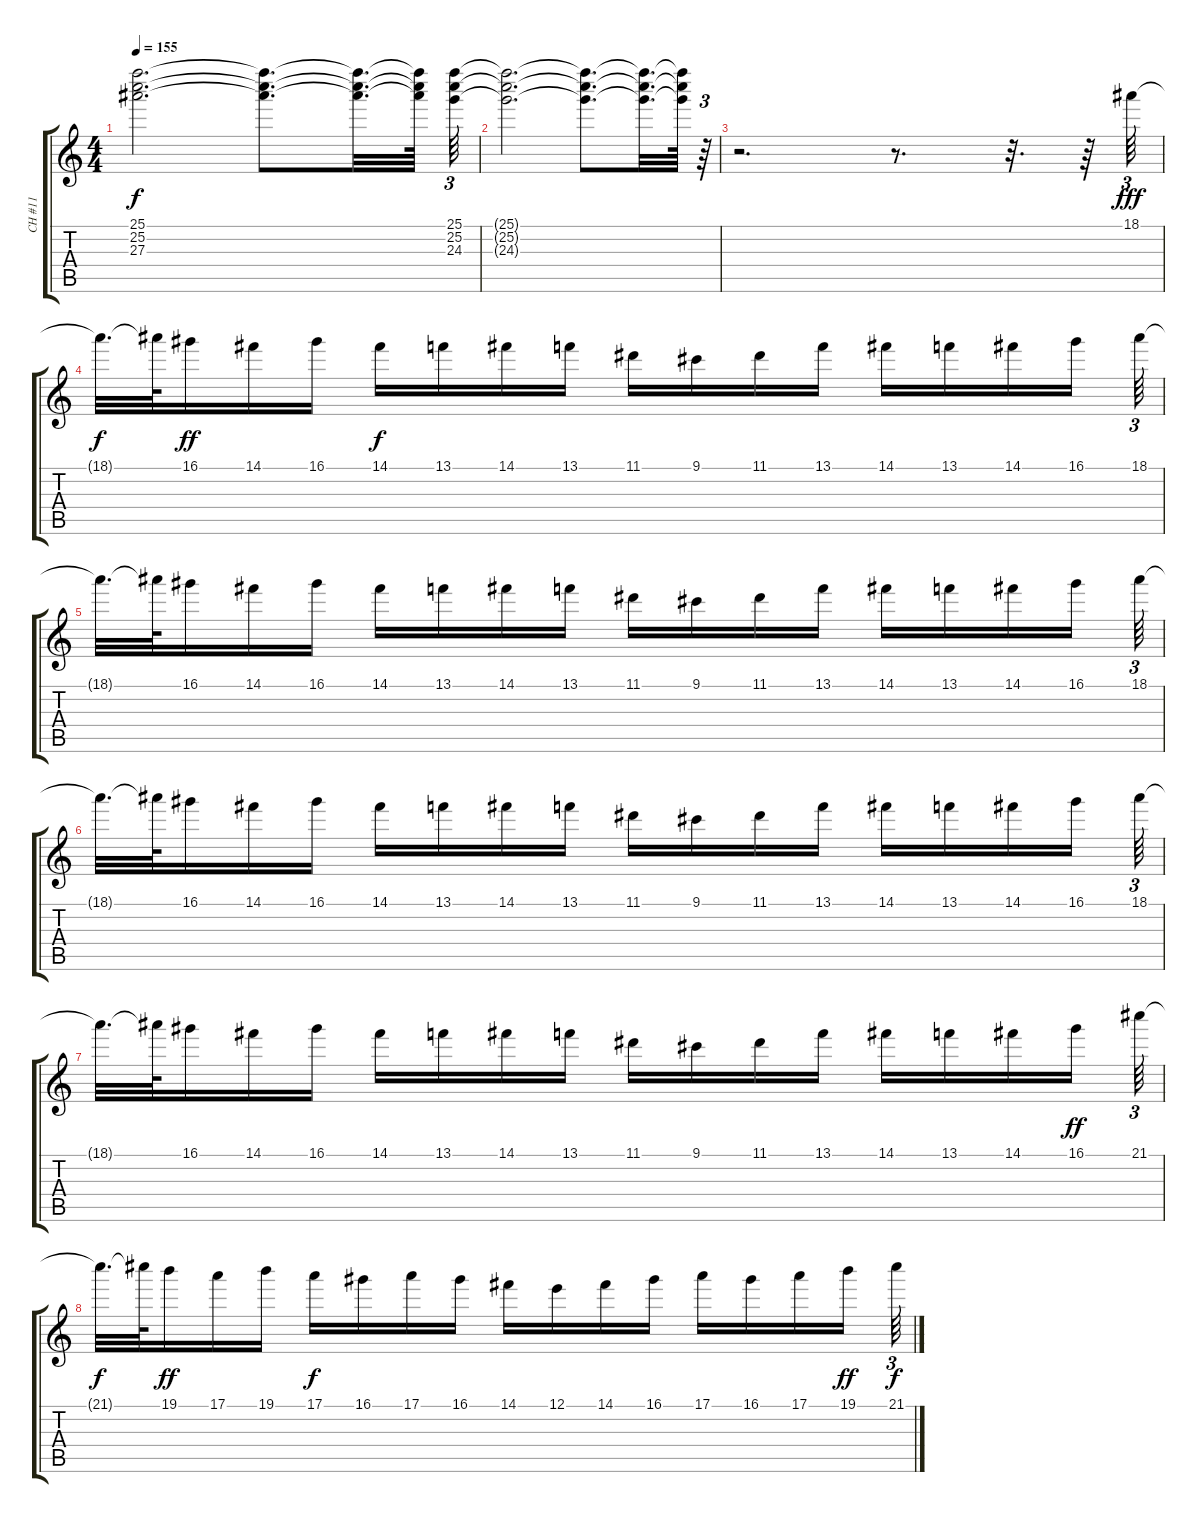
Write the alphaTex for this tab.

\track ("CH #11" "CH #11") {instrument acousticguitarnylon}
\staff {score tabs}
\tuning (E4 B3 G3 D3 A2 E2) {hide}
\ts (4 4)
\tempo 155
\clef g2
\ks c
(25.1{t} 25.2{t} 27.3{t}).2{d dy f} (25.1{t} 25.2{t} 27.3{t}).8{d} (25.1{t} 25.2{t} 27.3{t}).32{d} (25.1{t} 25.2{t} 27.3{t}).64 (25.1 25.2 24.3).64{tu (3 2)} |
(25.1{t} 25.2{t} 24.3{t}).2{d} (25.1{t} 25.2{t} 24.3{t}).8{d} (25.1{t} 25.2{t} 24.3{t}).32{d} (25.1{t} 25.2{t} 24.3{t}).64 r.64{tu (3 2)} |
r.2{d} r.8{d} r.32{d} r.64 18.1.64{tu (3 2) dy fff} |
18.1{t}.32{d dy f} 18.1{t}.64 16.1.16{dy ff} 14.1.16 16.1.16 14.1.16{dy f} 13.1.16 14.1.16 13.1.16 11.1.16 9.1.16 11.1.16 13.1.16 14.1.16 13.1.16 14.1.16 16.1.16 18.1.64{tu (3 2)} |
18.1{t}.32{d} 18.1{t}.64 16.1.16 14.1.16 16.1.16 14.1.16 13.1.16 14.1.16 13.1.16 11.1.16 9.1.16 11.1.16 13.1.16 14.1.16 13.1.16 14.1.16 16.1.16 18.1.64{tu (3 2)} |
18.1{t}.32{d} 18.1{t}.64 16.1.16 14.1.16 16.1.16 14.1.16 13.1.16 14.1.16 13.1.16 11.1.16 9.1.16 11.1.16 13.1.16 14.1.16 13.1.16 14.1.16 16.1.16 18.1.64{tu (3 2)} |
18.1{t}.32{d} 18.1{t}.64 16.1.16 14.1.16 16.1.16 14.1.16 13.1.16 14.1.16 13.1.16 11.1.16 9.1.16 11.1.16 13.1.16 14.1.16 13.1.16 14.1.16 16.1.16{dy ff} 21.1.64{tu (3 2)} |
21.1{t}.32{d dy f} 21.1{t}.64 19.1.16{dy ff} 17.1.16 19.1.16 17.1.16{dy f} 16.1.16 17.1.16 16.1.16 14.1.16 12.1.16 14.1.16 16.1.16 17.1.16 16.1.16 17.1.16 19.1.16{dy ff} 21.1.64{tu (3 2) dy f}
